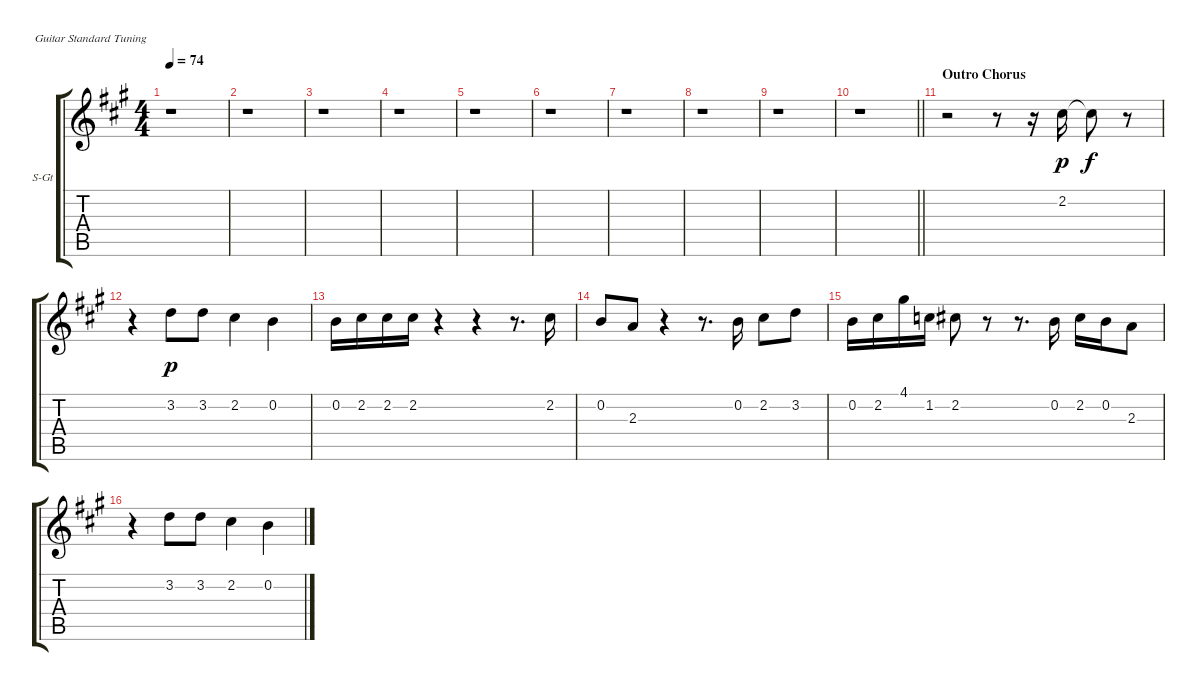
\bracketExtendMode groupsimilarinstruments
\firstSystemTrackNameOrientation horizontal
\otherSystemsTrackNameOrientation horizontal
\track ("Vocal (lead)" "S-Gt") {instrument accordion}
\staff {score tabs}
\tuning (E4 B3 G3 D3 A2 E2)
\displaytranspose 12
\ts (4 4)
\tempo 74
\clef g2
\ks a
r.1{dy p} |
r.1 |
r.1 |
r.1 |
r.1 |
r.1 |
r.1 |
r.1 |
r.1 |
\barLineRight lightlight
r.1 |
\section ("" "Outro Chorus")
r.2 r.8 r.16 2.2.16 2.2{t}.8{dy f} r.8 |
r.4 3.2.8{dy p} 3.2.8 2.2.4 0.2.4 |
0.2.16 2.2.16 2.2.16 2.2.16 r.4 r.4 r.8{d} 2.2.16 |
0.2.8 2.3.8 r.4 r.8{d} 0.2.16 2.2.8 3.2.8 |
0.2.16 2.2.16 4.1.16 1.2.16 2.2.8 r.8 r.8{d} 0.2.16 2.2.16 0.2.16 2.3.8 |
r.4 3.2.8 3.2.8 2.2.4 0.2.4
